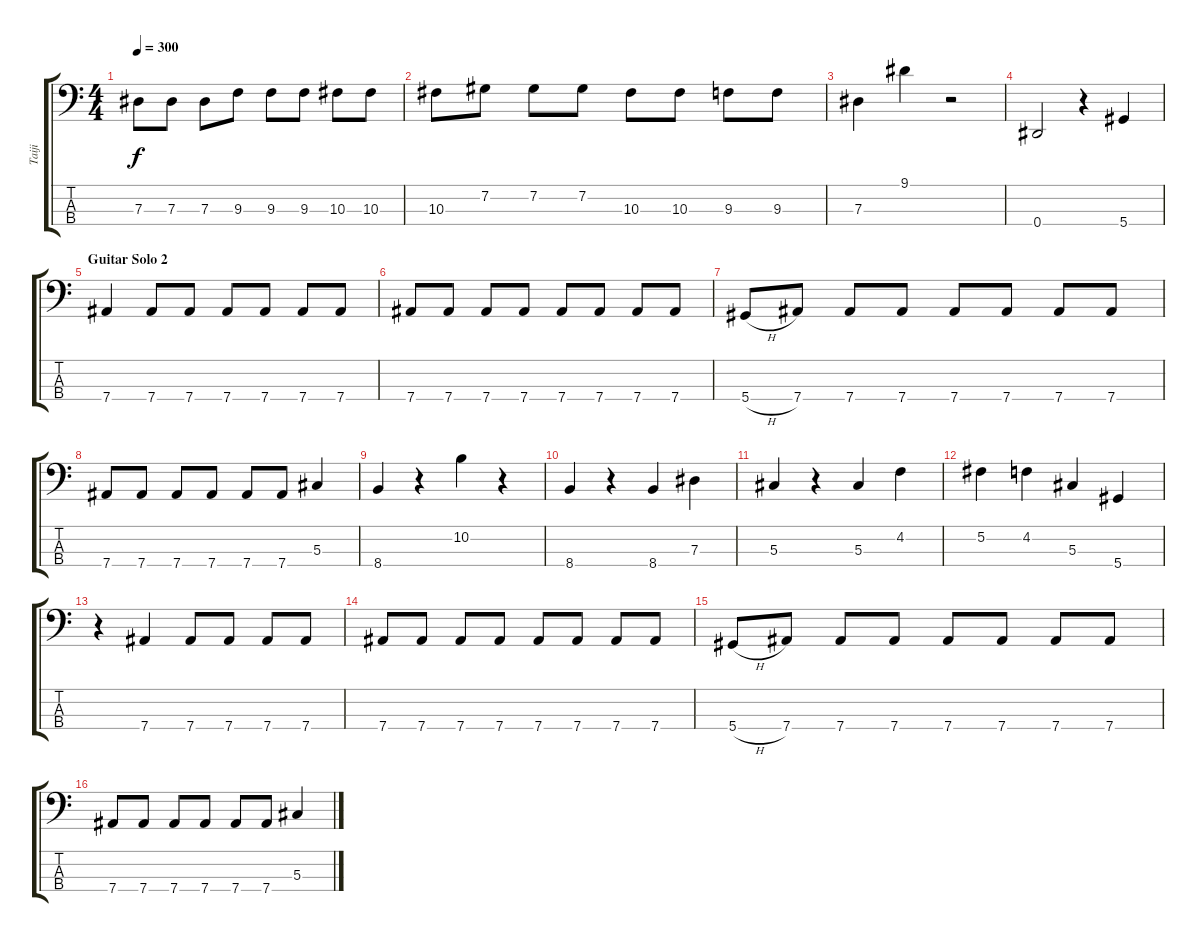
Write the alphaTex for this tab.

\track ("Taiji" "Taiji") {instrument electricbassfinger}
\staff {score tabs}
\tuning (Gb2 Db2 Ab1 Eb1) {hide}
\ts (4 4)
\tempo 300
\clef f4
\ks c
7.3.8{dy f} 7.3.8 7.3.8 9.3.8 9.3.8 9.3.8 10.3.8 10.3.8 |
10.3.8 7.2.8 7.2.8 7.2.8 10.3.8 10.3.8 9.3.8 9.3.8 |
7.3.4 9.1.4 r.2 |
0.4.2 r.4 5.4.4 |
\section ("" "Guitar Solo 2")
7.4.4 7.4.8 7.4.8 7.4.8 7.4.8 7.4.8 7.4.8 |
7.4.8 7.4.8 7.4.8 7.4.8 7.4.8 7.4.8 7.4.8 7.4.8 |
5.4{h}.8 7.4.8 7.4.8 7.4.8 7.4.8 7.4.8 7.4.8 7.4.8 |
7.4.8 7.4.8 7.4.8 7.4.8 7.4.8 7.4.8 5.3.4 |
8.4.4 r.4 10.2.4 r.4 |
8.4.4 r.4 8.4.4 7.3.4 |
5.3.4 r.4 5.3.4 4.2.4 |
5.2.4 4.2.4 5.3.4 5.4.4 |
r.4 7.4.4 7.4.8 7.4.8 7.4.8 7.4.8 |
7.4.8 7.4.8 7.4.8 7.4.8 7.4.8 7.4.8 7.4.8 7.4.8 |
5.4{h}.8 7.4.8 7.4.8 7.4.8 7.4.8 7.4.8 7.4.8 7.4.8 |
7.4.8 7.4.8 7.4.8 7.4.8 7.4.8 7.4.8 5.3.4
